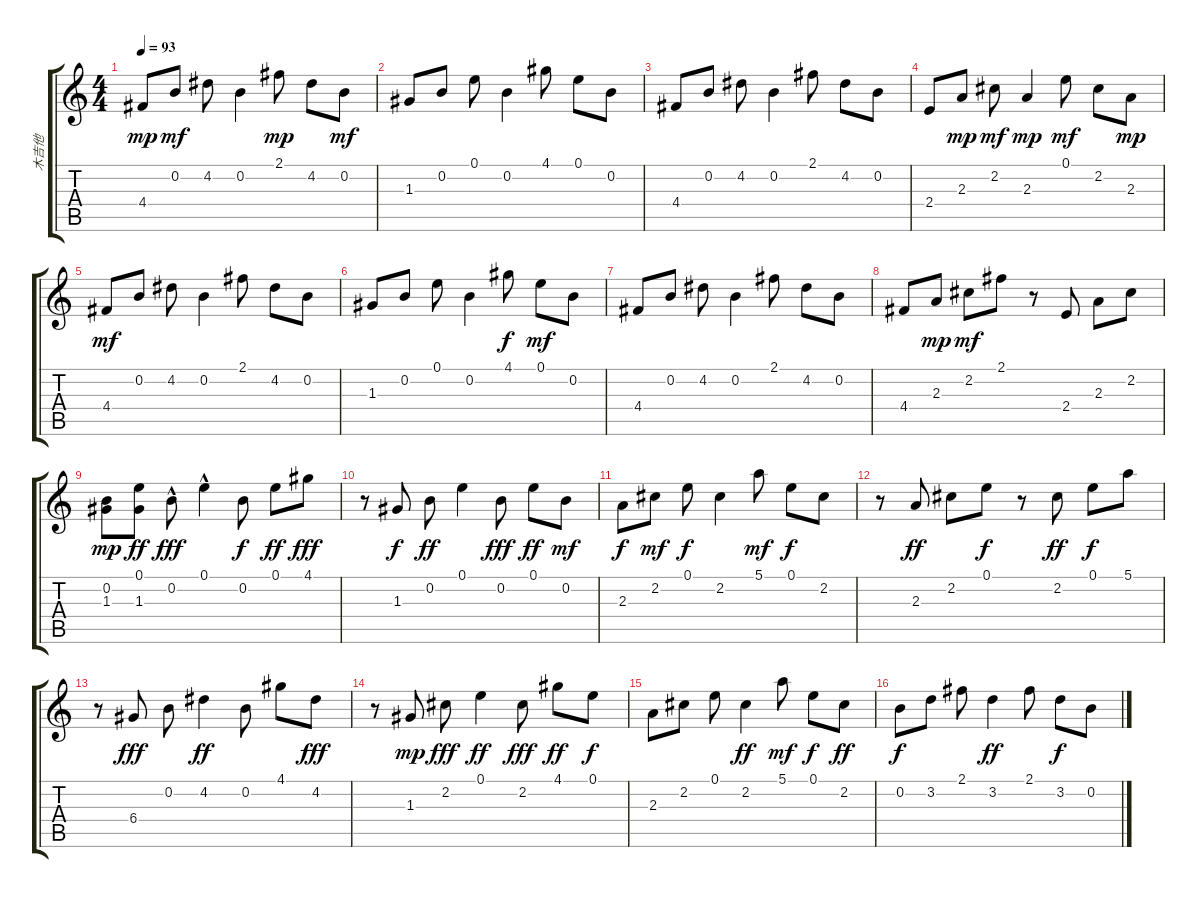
\track ("木吉他" "木吉他") {instrument acousticguitarsteel}
\staff {score tabs}
\tuning (E4 B3 G3 D3 A2 E2) {hide}
\ts (4 4)
\tempo 93
\clef g2
\ks c
4.4.8{dy mp} 0.2.8{dy mf} 4.2.8 0.2.4 2.1.8{dy mp} 4.2.8 0.2.8{dy mf} |
1.3.8 0.2.8 0.1.8 0.2.4 4.1.8 0.1.8 0.2.8 |
4.4.8 0.2.8 4.2.8 0.2.4 2.1.8 4.2.8 0.2.8 |
2.4.8 2.3.8{dy mp} 2.2.8{dy mf} 2.3.4{dy mp} 0.1.8{dy mf} 2.2.8 2.3.8{dy mp} |
4.4.8{dy mf} 0.2.8 4.2.8 0.2.4 2.1.8 4.2.8 0.2.8 |
1.3.8 0.2.8 0.1.8 0.2.4 4.1.8{dy f} 0.1.8{dy mf} 0.2.8 |
4.4.8 0.2.8 4.2.8 0.2.4 2.1.8 4.2.8 0.2.8 |
4.4.8 2.3.8{dy mp} 2.2.8{dy mf} 2.1.8 r.8 2.4.8 2.3.8 2.2.8 |
(0.2 1.3).8{dy mp} (0.1 1.3).8{dy ff} 0.2{hac}.8{dy fff} 0.1{hac}.4 0.2.8{dy f} 0.1.8{dy ff} 4.1.8{dy fff} |
r.8 1.3.8{dy f} 0.2.8{dy ff} 0.1.4 0.2.8{dy fff} 0.1.8{dy ff} 0.2.8{dy mf} |
2.3.8{dy f} 2.2.8{dy mf} 0.1.8{dy f} 2.2.4 5.1.8{dy mf} 0.1.8{dy f} 2.2.8 |
r.8 2.3.8{dy ff} 2.2.8 0.1.8{dy f} r.8 2.2.8{dy ff} 0.1.8{dy f} 5.1.8 |
r.8 6.4.8{dy fff} 0.2.8 4.2.4{dy ff} 0.2.8 4.1.8 4.2.8{dy fff} |
r.8 1.3.8{dy mp} 2.2.8{dy fff} 0.1.4{dy ff} 2.2.8{dy fff} 4.1.8{dy ff} 0.1.8{dy f} |
2.3.8 2.2.8 0.1.8 2.2.4{dy ff} 5.1.8{dy mf} 0.1.8{dy f} 2.2.8{dy ff} |
0.2.8{dy f} 3.2.8 2.1.8 3.2.4{dy ff} 2.1.8 3.2.8{dy f} 0.2.8
